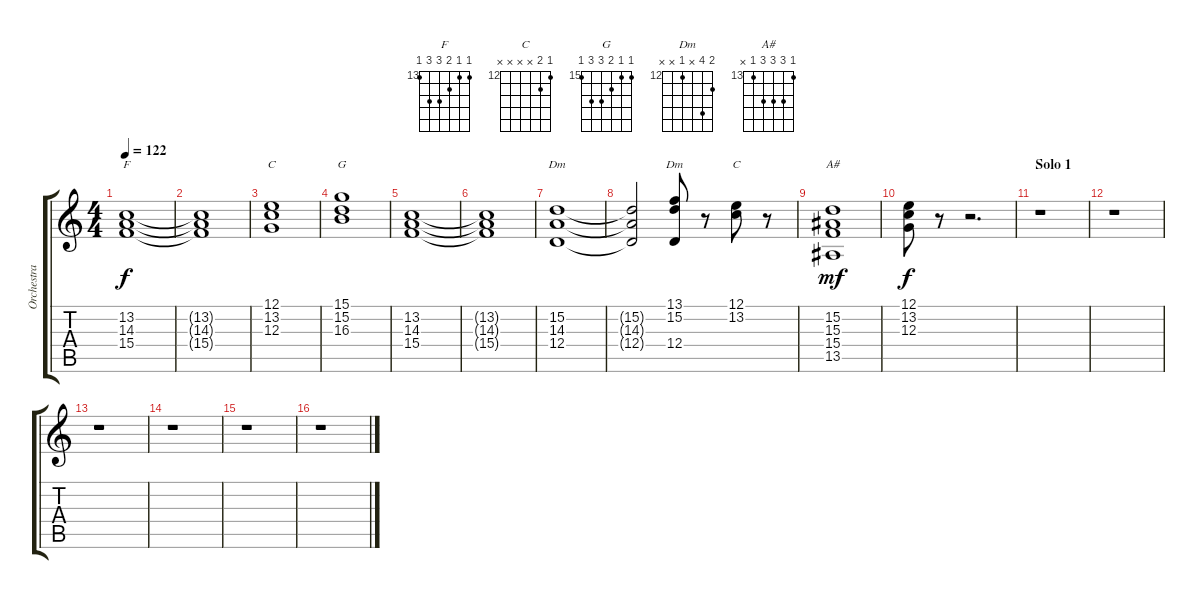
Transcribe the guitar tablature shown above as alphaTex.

\track ("Orchestra" "Orchestra") {instrument stringensemble2}
\staff {score tabs}
\tuning (E4 B3 G3 D3 A2 E2) {hide}
\chord ("F" 13 13 14 15 15 13) {firstfret 13}
\chord ("C" 12 13 12 14 15 x) {firstfret 12}
\chord ("G" 15 15 16 17 17 15) {firstfret 15}
\chord ("Dm" 13 15 14 12 x x) {firstfret 12}
\chord ("Dm" 13 15 x 12 x x) {firstfret 12}
\chord ("C" 12 13 x x x x) {firstfret 12}
\chord ("A#" 13 15 15 15 13 x) {firstfret 13}
\ts (4 4)
\tempo 122
\clef g2
\ks c
(13.2 14.3 15.4).1{ch "F" dy f} |
(13.2{t} 14.3{t} 15.4{t}).1 |
(12.1 13.2 12.3).1{ch "C"} |
(15.1 15.2 16.3).1{ch "G"} |
(13.2 14.3 15.4).1 |
(13.2{t} 14.3{t} 15.4{t}).1 |
(15.2 14.3 12.4).1{ch "Dm"} |
(15.2{t} 14.3{t} 12.4{t}).2 (13.1 15.2 12.4).8{ch "Dm"} r.8 (12.1 13.2).8{ch "C"} r.8 |
(15.2 15.3 15.4 13.5).1{ch "A#" dy mf} |
(12.1 13.2 12.3).8{dy f} r.8 r.2{d} |
\section ("" "Solo 1")
r.1 |
r.1 |
r.1 |
r.1 |
r.1 |
r.1
